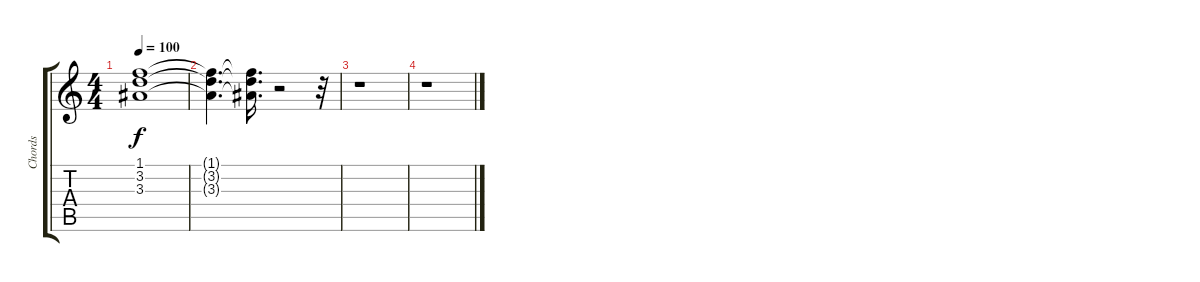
\track ("Chords" "Chords") {instrument acousticguitarsteel}
\staff {score tabs}
\tuning (E4 B3 G3 D3 A2 E2) {hide}
\ts (4 4)
\tempo 100
\clef g2
\ks c
(1.1 3.2 3.3).1{dy f} |
(1.1{t} 3.2{t} 3.3{t}).4{d} (1.1{t} 3.2{t} 3.3{t}).16{d} r.2 r.32 |
r.1 |
r.1
